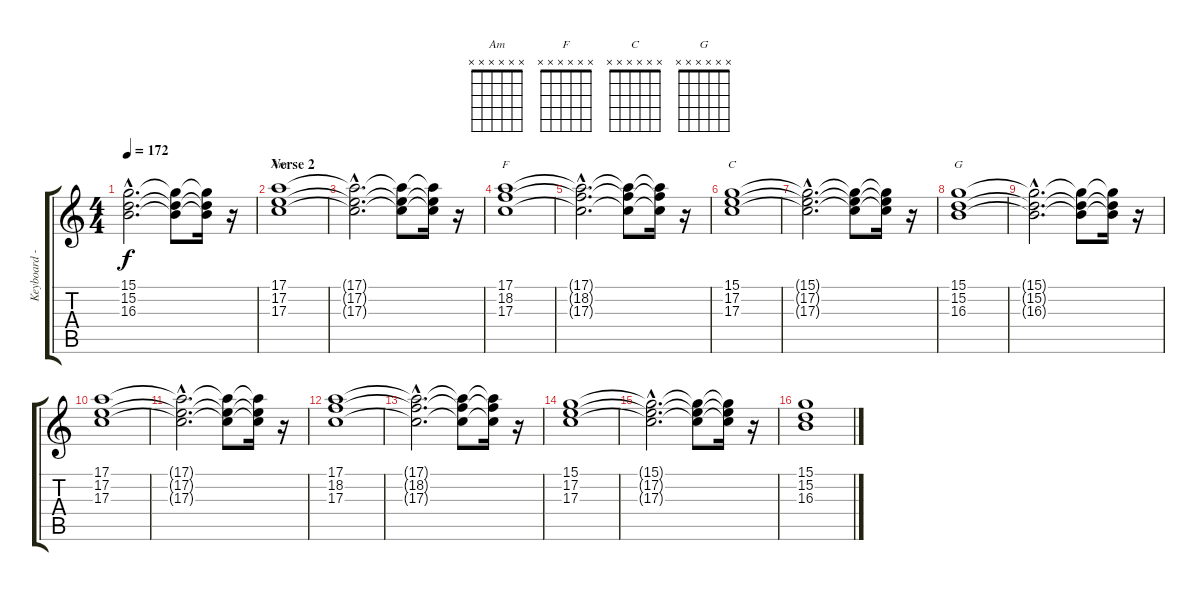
\track ("Keyboard - chords" "Keyboard -") {instrument churchorgan}
\staff {score tabs}
\tuning (E4 B3 G3 D3 A2 E2) {hide}
\chord ("Am" x x x x x x)
\chord ("F" x x x x x x)
\chord ("C" x x x x x x)
\chord ("G" x x x x x x)
\ts (4 4)
\tempo 172
\clef g2
\ks c
(15.1{hac t} 15.2{hac t} 16.3{hac t}).2{d dy f} (15.1{t} 15.2{t} 16.3{t}).8 (15.1{t} 15.2{t} 16.3{t}).16 r.16 |
\section ("" "Verse 2")
(17.1 17.2 17.3).1{ch "Am"} |
(17.1{hac t} 17.2{hac t} 17.3{hac t}).2{d} (17.1{t} 17.2{t} 17.3{t}).8 (17.1{t} 17.2{t} 17.3{t}).16 r.16 |
(17.1 18.2 17.3).1{ch "F"} |
(17.1{hac t} 18.2{hac t} 17.3{hac t}).2{d} (17.1{t} 18.2{t} 17.3{t}).8 (17.1{t} 18.2{t} 17.3{t}).16 r.16 |
(15.1 17.2 17.3).1{ch "C"} |
(15.1{hac t} 17.2{hac t} 17.3{hac t}).2{d} (15.1{t} 17.2{t} 17.3{t}).8 (15.1{t} 17.2{t} 17.3{t}).16 r.16 |
(15.1 15.2 16.3).1{ch "G"} |
(15.1{hac t} 15.2{hac t} 16.3{hac t}).2{d} (15.1{t} 15.2{t} 16.3{t}).8 (15.1{t} 15.2{t} 16.3{t}).16 r.16 |
(17.1 17.2 17.3).1 |
(17.1{hac t} 17.2{hac t} 17.3{hac t}).2{d} (17.1{t} 17.2{t} 17.3{t}).8 (17.1{t} 17.2{t} 17.3{t}).16 r.16 |
(17.1 18.2 17.3).1 |
(17.1{hac t} 18.2{hac t} 17.3{hac t}).2{d} (17.1{t} 18.2{t} 17.3{t}).8 (17.1{t} 18.2{t} 17.3{t}).16 r.16 |
(15.1 17.2 17.3).1 |
(15.1{hac t} 17.2{hac t} 17.3{hac t}).2{d} (15.1{t} 17.2{t} 17.3{t}).8 (15.1{t} 17.2{t} 17.3{t}).16 r.16 |
(15.1 15.2 16.3).1
